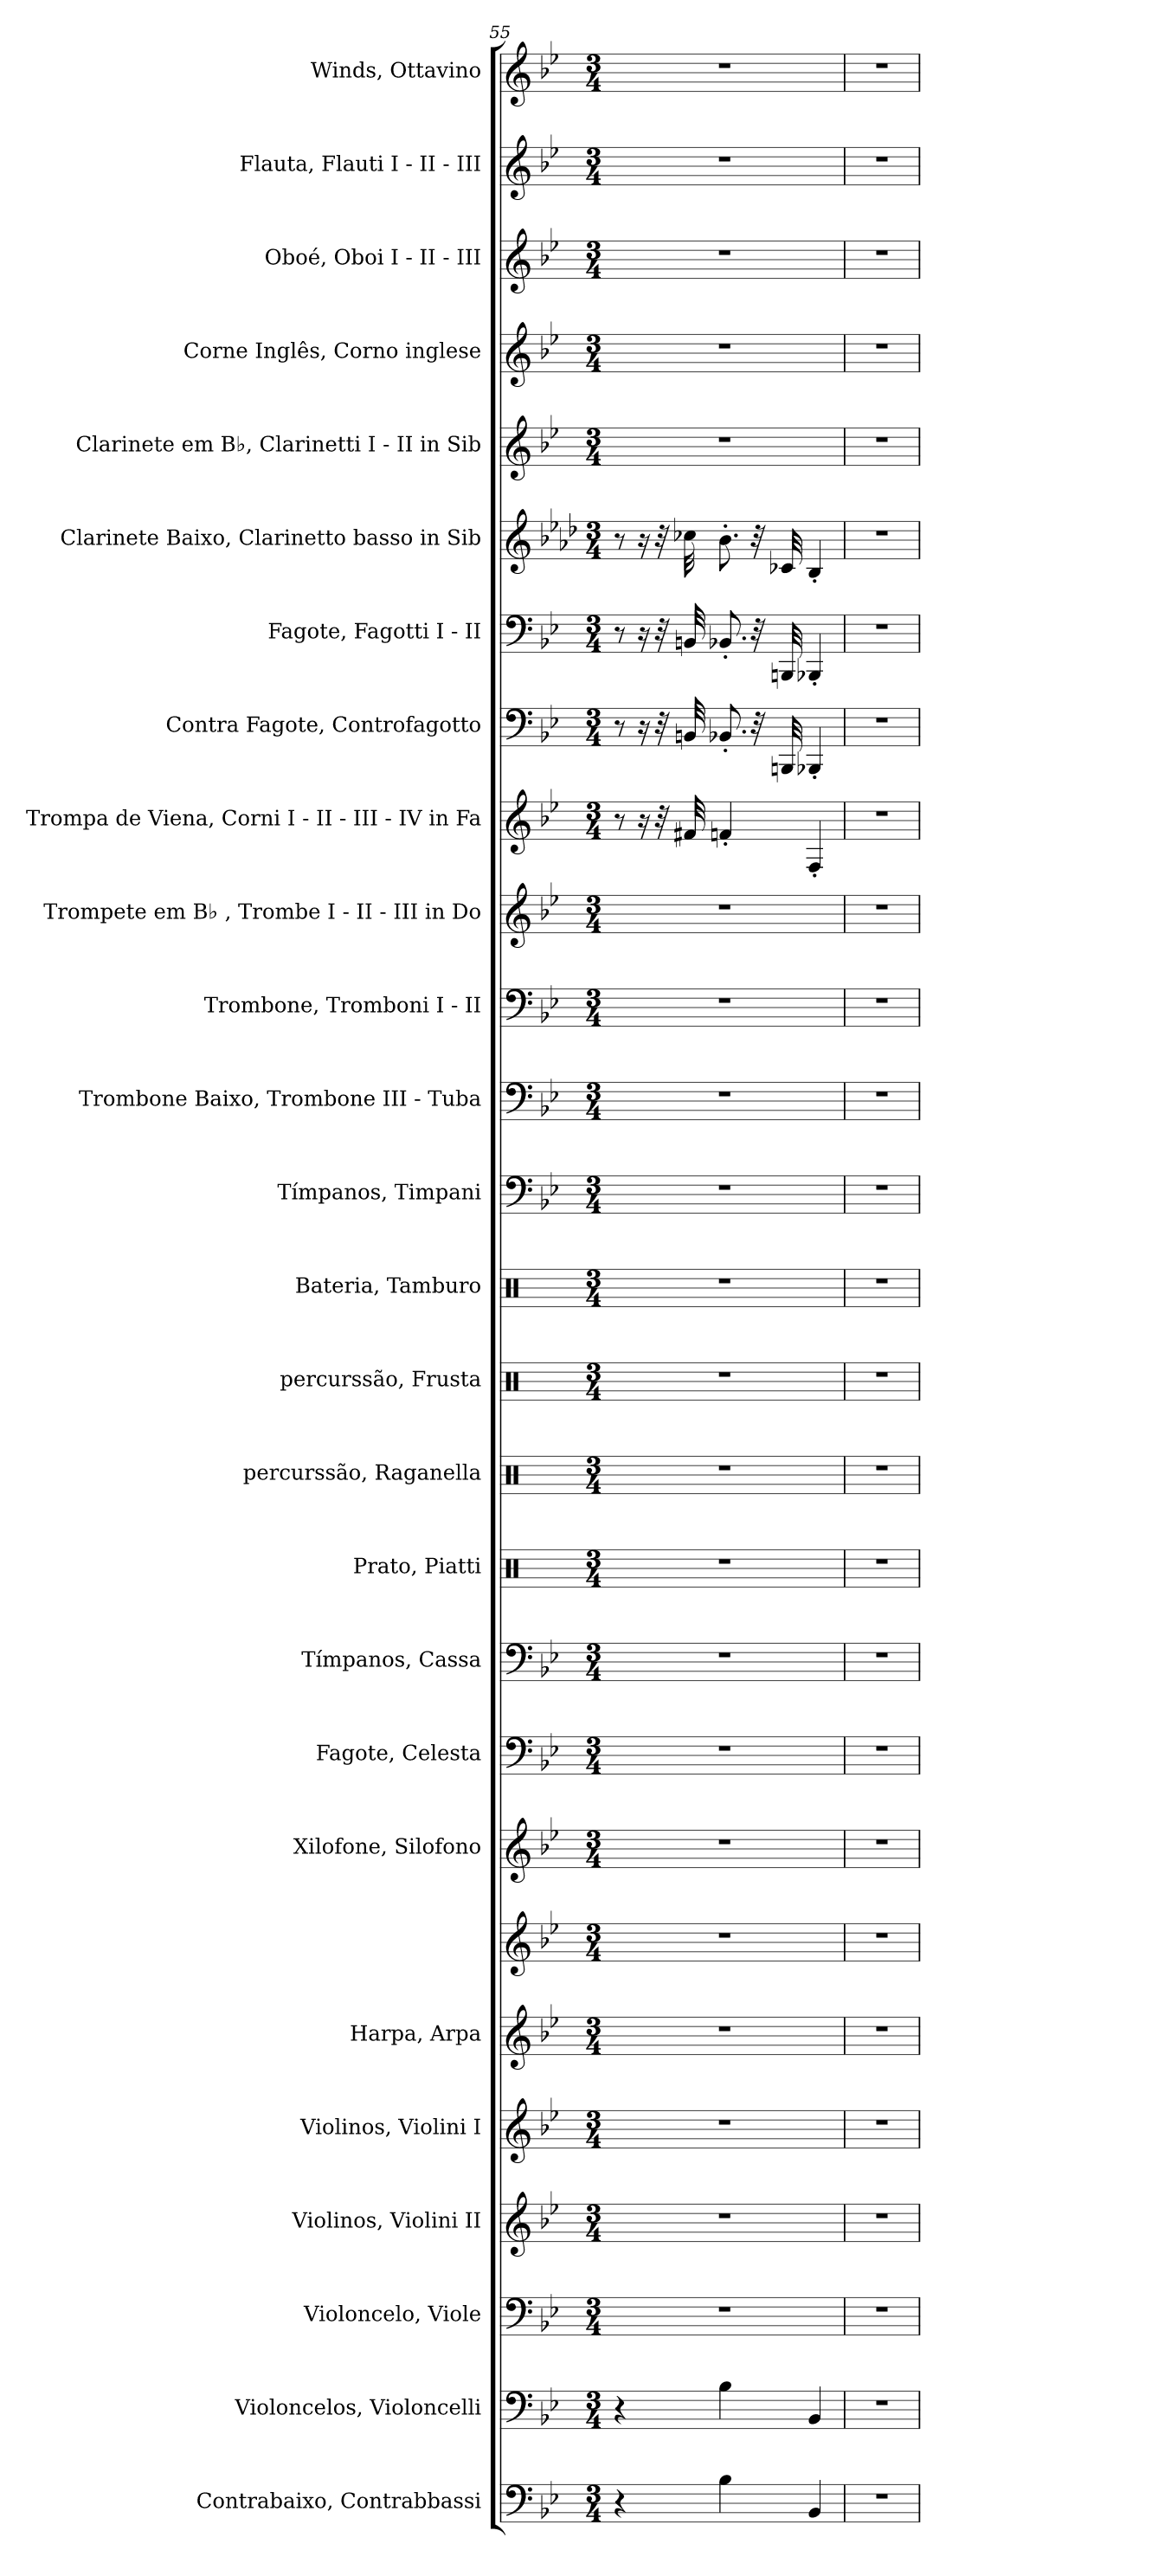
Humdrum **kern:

**kern	**kern	**kern	**kern	**kern	**kern	**kern	**kern	**kern	**kern	**kern	**kern	**kern	**kern	**kern	**kern	**kern	**kern	**kern	**kern	**kern	**kern	**kern	**kern	**kern	**kern	**kern
*part26	*part25	*part24	*part23	*part22	*part21	*part21	*part20	*part19	*part18	*part17	*part16	*part15	*part14	*part13	*part12	*part11	*part10	*part9	*part8	*part7	*part6	*part5	*part4	*part3	*part2	*part1
*staff27	*staff26	*staff25	*staff24	*staff23	*staff22	*staff21	*staff20	*staff19	*staff18	*staff17	*staff16	*staff15	*staff14	*staff13	*staff12	*staff11	*staff10	*staff9	*staff8	*staff7	*staff6	*staff5	*staff4	*staff3	*staff2	*staff1
*I"Contrabaixo, Contrabbassi	*I"Violoncelos, Violoncelli	*I"Violoncelo, Viole	*I"Violinos, Violini II	*I"Violinos, Violini I	*I"Harpa, Arpa	*	*I"Xilofone, Silofono	*I"Fagote, Celesta	*I"Tímpanos, Cassa	*I"Prato, Piatti	*I"percurssão, Raganella	*I"percurssão, Frusta	*I"Bateria, Tamburo	*I"Tímpanos, Timpani	*I"Trombone Baixo, Trombone III - Tuba	*I"Trombone, Tromboni I - II	*I"Trompete em B♭ , Trombe I - II - III in Do	*I"Trompa de Viena, Corni I - II - III - IV in Fa	*I"Contra Fagote, Controfagotto	*I"Fagote, Fagotti I - II	*I"Clarinete Baixo, Clarinetto basso in Sib	*I"Clarinete em B♭, Clarinetti I - II in Sib	*I"Corne Inglês, Corno inglese	*I"Oboé, Oboi I - II - III	*I"Flauta, Flauti I - II - III	*I"Winds, Ottavino
*I'Cb.	*I'Vcs.	*I'Vc.	*I'Vno.	*I'Vno.	*I'Hpa.	*	*I'Xil.	*I'Fg.	*	*I'Prt.	*I'Perc.	*I'Perc.	*	*I'Timp.	*I'Tbn. B.	*I'Tbn.	*I'Tp. B♭	*	*I'Ct. Fg.	*I'Fg.	*I'Cl. B.	*I'Cl. B♭	*I'C. I.	*I'Ob.	*I'Fl.	*I'Wi.
*clefF4	*clefF4	*clefF4	*clefG2	*clefG2	*clefG2	*clefG2	*clefG2	*clefF4	*clefF4	*clefX	*clefX	*clefX	*clefX	*clefF4	*clefF4	*clefF4	*clefG2	*clefG2	*clefF4	*clefF4	*clefG2	*clefG2	*clefG2	*clefG2	*clefG2	*clefG2
*ITrd7c12	*	*	*	*	*	*	*ITrd-7c-12	*	*	*	*	*	*	*	*	*	*ITrd1c2	*ITrd4c7	*ITrd7c12	*	*ITrd8c14	*ITrd1c2	*ITrd4c7	*	*	*
*k[b-e-]	*k[b-e-]	*k[b-e-]	*k[b-e-]	*k[b-e-]	*k[b-e-]	*k[b-e-]	*k[b-e-]	*k[b-e-]	*k[b-e-]	*k[]	*k[]	*k[]	*k[]	*k[b-e-]	*k[b-e-]	*k[b-e-]	*k[b-e-a-d-]	*k[b-e-a-]	*k[b-e-]	*k[b-e-]	*k[b-e-a-d-]	*k[b-e-a-d-]	*k[b-e-a-]	*k[b-e-]	*k[b-e-]	*k[b-e-]
*M3/4	*M3/4	*M3/4	*M3/4	*M3/4	*M3/4	*M3/4	*M3/4	*M3/4	*M3/4	*M3/4	*M3/4	*M3/4	*M3/4	*M3/4	*M3/4	*M3/4	*M3/4	*M3/4	*M3/4	*M3/4	*M3/4	*M3/4	*M3/4	*M3/4	*M3/4	*M3/4
=55	=55	=55	=55	=55	=55	=55	=55	=55	=55	=55	=55	=55	=55	=55	=55	=55	=55	=55	=55	=55	=55	=55	=55	=55	=55	=55
4r	4r	2.r	2.r	2.r	2.r	2.r	2.r	2.r	2.r	2.r	2.r	2.r	2.r	2.r	2.r	2.r	2.r	8r	8r	8r	8r	2.r	2.r	2.r	2.r	2.r
.	.	.	.	.	.	.	.	.	.	.	.	.	.	.	.	.	.	16r	16r	16r	16r	.	.	.	.	.
.	.	.	.	.	.	.	.	.	.	.	.	.	.	.	.	.	.	32r	32r	32r	32r	.	.	.	.	.
.	.	.	.	.	.	.	.	.	.	.	.	.	.	.	.	.	.	32Bn/	32BBBn/	32BBn/	32c-X\	.	.	.	.	.
4BB-\	4B-\	.	.	.	.	.	.	.	.	.	.	.	.	.	.	.	.	4B-X'/	8.BBB-X'/	8.BB-X'/	8.B-'\	.	.	.	.	.
.	.	.	.	.	.	.	.	.	.	.	.	.	.	.	.	.	.	.	32r	32r	32r	.	.	.	.	.
.	.	.	.	.	.	.	.	.	.	.	.	.	.	.	.	.	.	.	32BBBBn/	32BBBn/	32C-X/	.	.	.	.	.
4BBB-/	4BB-/	.	.	.	.	.	.	.	.	.	.	.	.	.	.	.	.	4BB-'/	4BBBB-X'/	4BBB-X'/	4BB-'/	.	.	.	.	.
!!LO:PB:g=z
=56	=56	=56	=56	=56	=56	=56	=56	=56	=56	=56	=56	=56	=56	=56	=56	=56	=56	=56	=56	=56	=56	=56	=56	=56	=56	=56
2.r	2.r	2.r	2.r	2.r	2.r	2.r	2.r	2.r	2.r	2.r	2.r	2.r	2.r	2.r	2.r	2.r	2.r	2.r	2.r	2.r	2.r	2.r	2.r	2.r	2.r	2.r
=	=	=	=	=	=	=	=	=	=	=	=	=	=	=	=	=	=	=	=	=	=	=	=	=	=	=
*-	*-	*-	*-	*-	*-	*-	*-	*-	*-	*-	*-	*-	*-	*-	*-	*-	*-	*-	*-	*-	*-	*-	*-	*-	*-	*-
